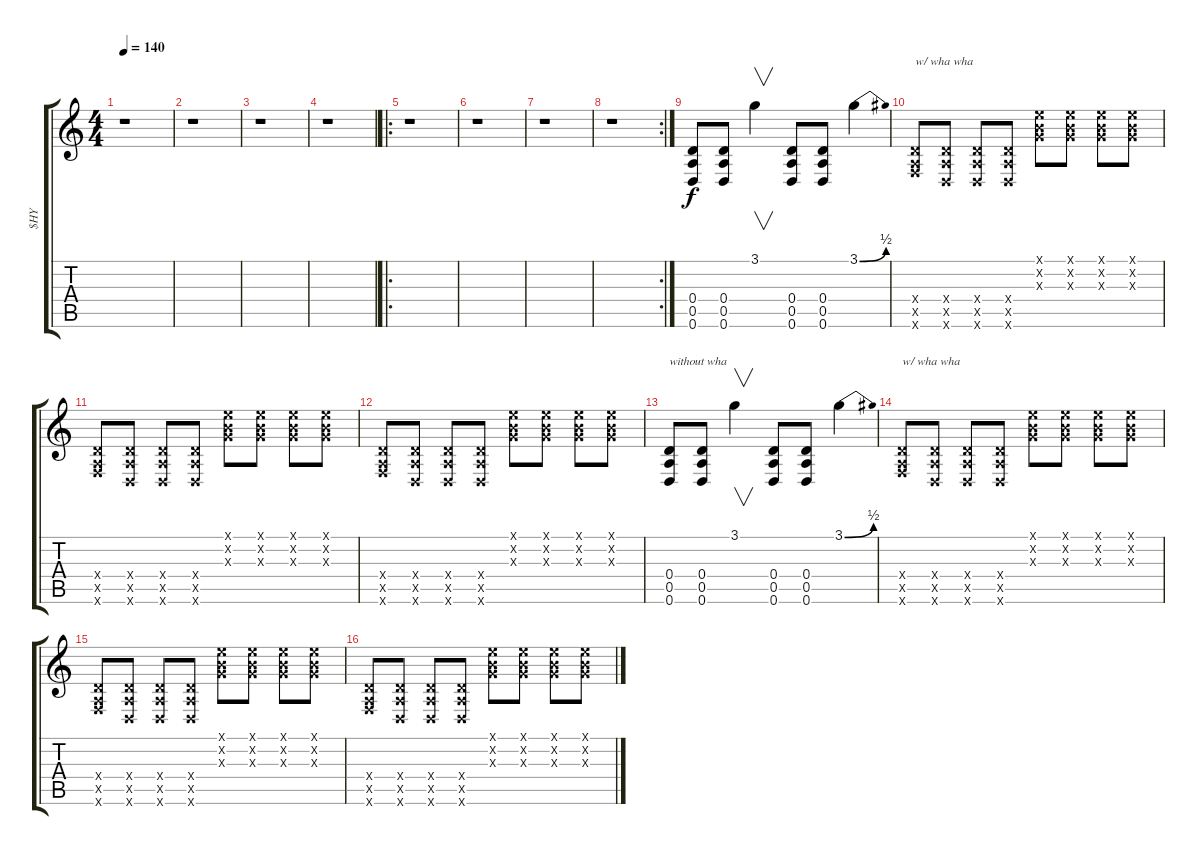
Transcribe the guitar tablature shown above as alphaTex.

\track ("$HY" "$HY") {instrument distortionguitar}
\staff {score tabs}
\tuning (E4 B3 G3 D3 A2 D2) {hide}
\ts (4 4)
\tempo 140
\clef g2
\ks c
r.1{dy f instrument distortionguitar} |
r.1 |
r.1 |
r.1 |
\ro
r.1 |
r.1 |
r.1 |
\rc 2
r.1 |
(0.4 0.5 0.6).8 (0.4 0.5 0.6).8 3.1.4{v} (0.4 0.5 0.6).8 (0.4 0.5 0.6).8 3.1{be (bend 0 0 60 2)}.4 |
(0.4{x} 0.5{x} 3.6{x}).8{txt "w/ wha wha" instrument guitarharmonics} (0.4{x} 0.5{x} 0.6{x}).8 (0.4{x} 0.5{x} 0.6{x}).8 (0.4{x} 0.5{x} 0.6{x}).8 (0.1{x} 0.2{x} 0.3{x}).8 (0.1{x} 0.2{x} 0.3{x}).8 (0.1{x} 0.2{x} 0.3{x}).8 (0.1{x} 0.2{x} 0.3{x}).8 |
(0.4{x} 0.5{x} 3.6{x}).8 (0.4{x} 0.5{x} 0.6{x}).8 (0.4{x} 0.5{x} 0.6{x}).8 (0.4{x} 0.5{x} 0.6{x}).8 (0.1{x} 0.2{x} 0.3{x}).8 (0.1{x} 0.2{x} 0.3{x}).8 (0.1{x} 0.2{x} 0.3{x}).8 (0.1{x} 0.2{x} 0.3{x}).8 |
(0.4{x} 0.5{x} 3.6{x}).8 (0.4{x} 0.5{x} 0.6{x}).8 (0.4{x} 0.5{x} 0.6{x}).8 (0.4{x} 0.5{x} 0.6{x}).8 (0.1{x} 0.2{x} 0.3{x}).8 (0.1{x} 0.2{x} 0.3{x}).8 (0.1{x} 0.2{x} 0.3{x}).8 (0.1{x} 0.2{x} 0.3{x}).8 |
(0.4 0.5 0.6).8{txt "without wha" instrument distortionguitar} (0.4 0.5 0.6).8 3.1.4{v} (0.4 0.5 0.6).8 (0.4 0.5 0.6).8 3.1{be (bend 0 0 60 2)}.4 |
(0.4{x} 0.5{x} 3.6{x}).8{txt "w/ wha wha" instrument guitarharmonics} (0.4{x} 0.5{x} 0.6{x}).8 (0.4{x} 0.5{x} 0.6{x}).8 (0.4{x} 0.5{x} 0.6{x}).8 (0.1{x} 0.2{x} 0.3{x}).8 (0.1{x} 0.2{x} 0.3{x}).8 (0.1{x} 0.2{x} 0.3{x}).8 (0.1{x} 0.2{x} 0.3{x}).8 |
(0.4{x} 0.5{x} 3.6{x}).8 (0.4{x} 0.5{x} 0.6{x}).8 (0.4{x} 0.5{x} 0.6{x}).8 (0.4{x} 0.5{x} 0.6{x}).8 (0.1{x} 0.2{x} 0.3{x}).8 (0.1{x} 0.2{x} 0.3{x}).8 (0.1{x} 0.2{x} 0.3{x}).8 (0.1{x} 0.2{x} 0.3{x}).8 |
(0.4{x} 0.5{x} 3.6{x}).8 (0.4{x} 0.5{x} 0.6{x}).8 (0.4{x} 0.5{x} 0.6{x}).8 (0.4{x} 0.5{x} 0.6{x}).8 (0.1{x} 0.2{x} 0.3{x}).8 (0.1{x} 0.2{x} 0.3{x}).8 (0.1{x} 0.2{x} 0.3{x}).8 (0.1{x} 0.2{x} 0.3{x}).8
